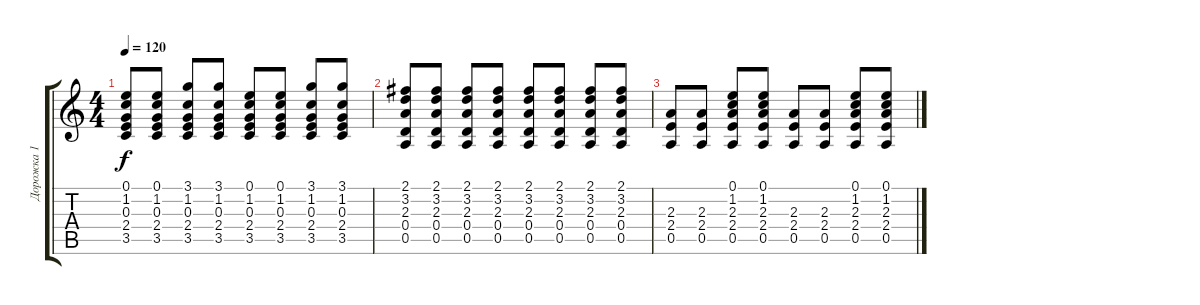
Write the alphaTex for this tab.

\track ("Дорожка 1" "Дорожка 1") {instrument acousticguitarsteel}
\staff {score tabs}
\tuning (E4 B3 G3 D3 A2 E2) {hide}
\ts (4 4)
\tempo 120
\clef g2
\ks c
(0.1 1.2 0.3 2.4 3.5).8{dy f} (0.1 1.2 0.3 2.4 3.5).8 (3.1 1.2 0.3 2.4 3.5).8 (3.1 1.2 0.3 2.4 3.5).8 (0.1 1.2 0.3 2.4 3.5).8 (0.1 1.2 0.3 2.4 3.5).8 (3.1 1.2 0.3 2.4 3.5).8 (3.1 1.2 0.3 2.4 3.5).8 |
(2.1 3.2 2.3 0.4 0.5).8 (2.1 3.2 2.3 0.4 0.5).8 (2.1 3.2 2.3 0.4 0.5).8 (2.1 3.2 2.3 0.4 0.5).8 (2.1 3.2 2.3 0.4 0.5).8 (2.1 3.2 2.3 0.4 0.5).8 (2.1 3.2 2.3 0.4 0.5).8 (2.1 3.2 2.3 0.4 0.5).8 |
(2.3 2.4 0.5).8 (2.3 2.4 0.5).8 (0.1 1.2 2.3 2.4 0.5).8 (0.1 1.2 2.3 2.4 0.5).8 (2.3 2.4 0.5).8 (2.3 2.4 0.5).8 (0.1 1.2 2.3 2.4 0.5).8 (0.1 1.2 2.3 2.4 0.5).8
